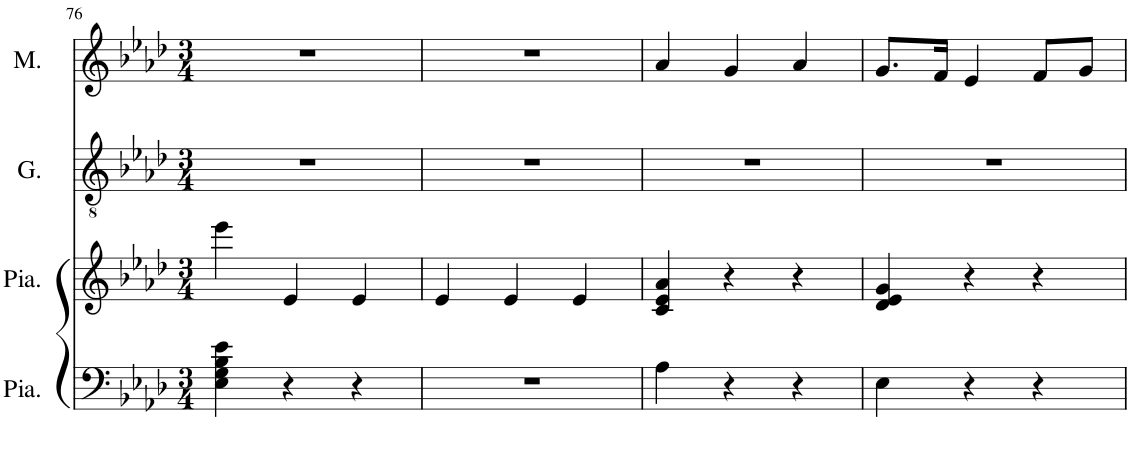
**kern	**kern	**kern	**kern	**kern	**kern	**kern
*part7	*part6	*part5	*part4	*part3	*part2	*part1
*staff7	*staff6	*staff5	*staff4	*staff3	*staff2	*staff1
*I"Piano	*I"Piano	*I"Basses	*I"Ténors	*I"Sopranis	*I"Galuchet	*I"Malaga
*I'Pia.	*I'Pia.	*I'B.	*I'T.	*I'S.	*I'G.	*I'M.
!!LO:PB:g=z
*clefF4	*clefG2	*clefF4	*clefGv2	*clefG2	*clefGv2	*clefG2
*	*	*	*Trd4c7	*	*Trd8c14	*
*k[b-e-a-d-]	*k[b-e-a-d-]	*k[b-e-a-d-]	*k[b-e-a-d-]	*k[b-e-a-d-]	*k[b-e-a-d-]	*k[b-e-a-d-]
*M3/4	*M3/4	*M3/4	*M3/4	*M3/4	*M3/4	*M3/4
=76	=76	=76	=76	=76	=76	=76
4E-\ 4G\ 4B-\ 4e-\	4eee-\	4E-	4G 4B-	4ee-	2.r	2.r
4r	4e-/	2r	2r	2r	.	.
4r	4e-/	.	.	.	.	.
=77	=77	=77	=77	=77	=77	=77
2.r	4e-/	2.r	2.r	2.r	2.r	2.r
.	4e-/	.	.	.	.	.
.	4e-/	.	.	.	.	.
=78	=78	=78	=78	=78	=78	=78
4A-\	4c/ 4e-/ 4a-/	2.r	2.r	2.r	2.r	4a-/
4r	4r	.	.	.	.	4g/
4r	4r	.	.	.	.	4a-/
=79	=79	=79	=79	=79	=79	=79
4E-\	4d-/ 4e-/ 4g/	2.r	2.r	2.r	2.r	8.g/L
.	.	.	.	.	.	16f/Jk
4r	4r	.	.	.	.	4e-/
4r	4r	.	.	.	.	8f/L
.	.	.	.	.	.	8g/J
=	=	=	=	=	=	=
*-	*-	*-	*-	*-	*-	*-
